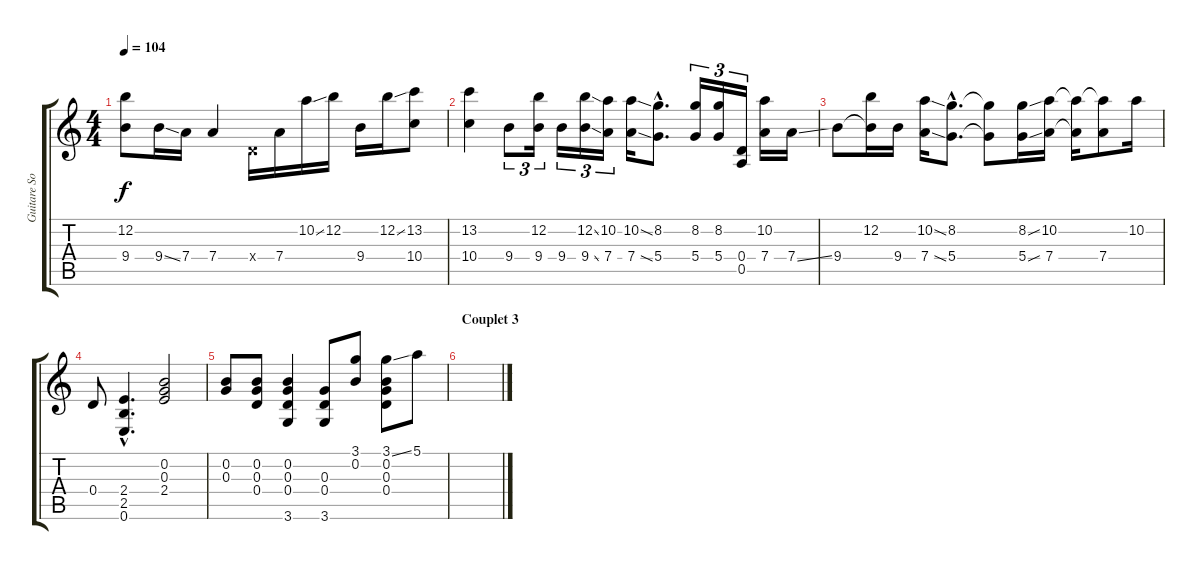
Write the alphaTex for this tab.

\track ("Guitare Solo" "Guitare So") {instrument distortionguitar}
\staff {score tabs}
\tuning (E4 B3 G3 D3 A2 E2) {hide}
\ts (4 4)
\tempo 104
\clef g2
\ks c
(12.2 9.4).8{dy f} 9.4{ss}.16 7.4.16 7.4.4 0.4{x}.16 7.4.16 10.2{ss}.16 12.2.16 9.4.16 12.2{ss}.16 (13.2 10.4).8 |
(13.2 10.4).4 9.4.8{tu (3 2)} (12.2 9.4).16{tu (3 2)} 9.4.16{tu (3 2)} (12.2{ss} 9.4{ss}).16{tu (3 2)} (10.2 7.4).16{tu (3 2)} (10.2{ss} 7.4{ss}).16 (8.2{hac} 5.4{hac}).8{d} (8.2 5.4).16{tu (3 2)} (8.2 5.4).16{tu (3 2)} (0.4 0.5).16{tu (3 2)} (10.2 7.4).16 7.4{ss}.16 |
9.4.8 (12.2 9.4{t}).16 9.4.16 (10.2{ss} 7.4{ss}).16 (8.2{hac} 5.4{hac}).8{d} (8.2{t} 5.4{t}).8 (8.2{ss} 5.4{ss}).16 (10.2 7.4).16 (10.2{t} 7.4{t}).16 (10.2{t} 7.4).8 10.2.16 |
0.4.8 (2.4{hac} 2.5{hac} 0.6{hac}).4{d} (0.2 0.3 2.4).2 |
(0.2 0.3).8 (0.2 0.3 0.4).8 (0.2 0.3 0.4 3.6).4 (0.3 0.4 3.6).8 (3.1 0.2).8 (3.1{ss} 0.2 0.3 0.4).8 5.1.8 |
\section ("" "Couplet 3")
